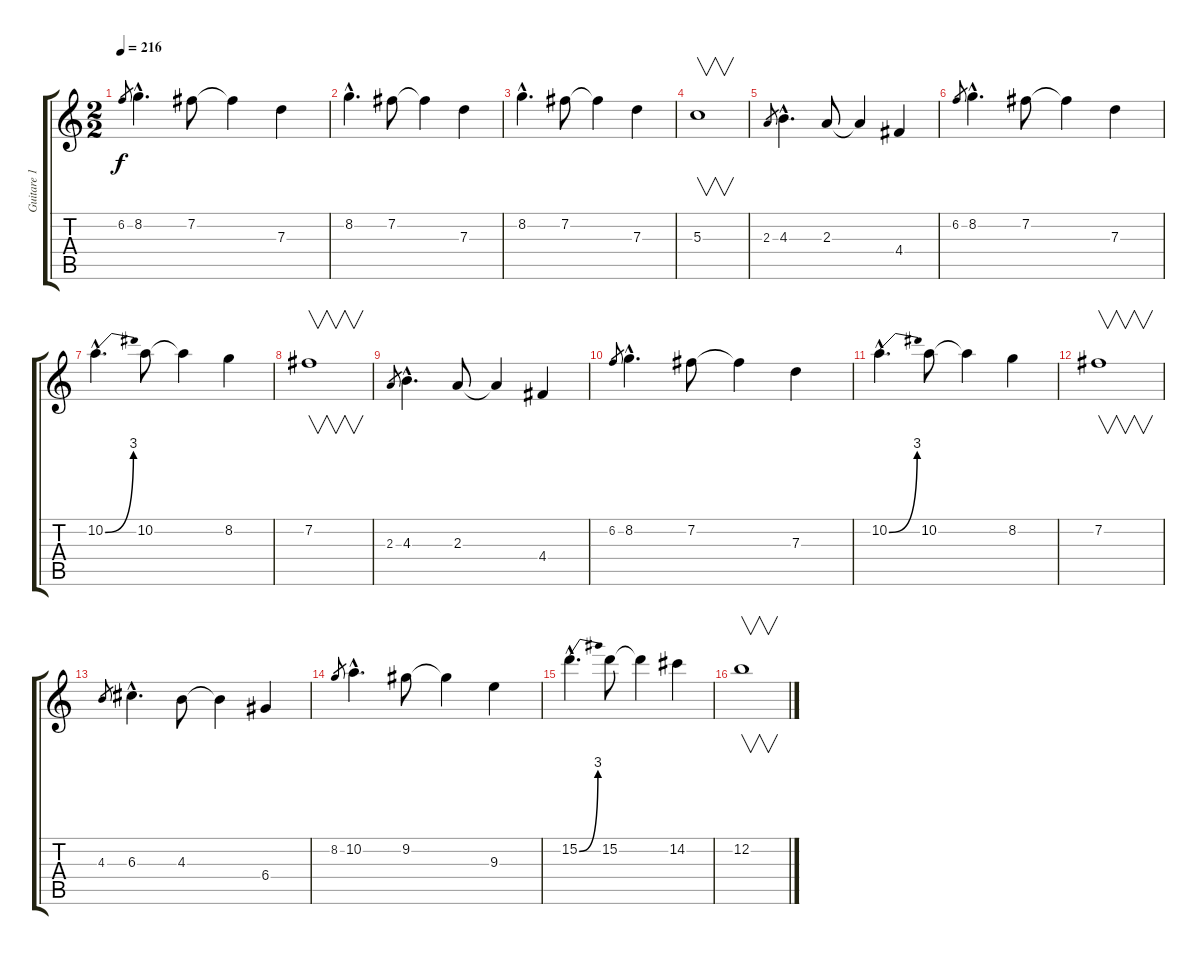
\track ("Guitare 1" "Guitare 1") {instrument distortionguitar}
\staff {score tabs}
\tuning (E4 B3 G3 D3 A2 E2) {hide}
\ts (2 2)
\tempo 216
\clef g2
\ks c
6.2.8{gr dy f} 8.2{hac}.4{d} 7.2.8 7.2{t}.4 7.3.4 |
8.2{hac}.4{d} 7.2.8 7.2{t}.4 7.3.4 |
8.2{hac}.4{d} 7.2.8 7.2{t}.4 7.3.4 |
5.3.1{v} |
2.3.8{gr} 4.3{hac}.4{d} 2.3.8 2.3{t}.4 4.4.4 |
6.2.8{gr} 8.2{hac}.4{d} 7.2.8 7.2{t}.4 7.3.4 |
10.2{be (bend 0 0 60 12) hac}.4{d} 10.2.8 10.2{t}.4 8.2.4 |
7.2.1{v} |
2.3.8{gr} 4.3{hac}.4{d} 2.3.8 2.3{t}.4 4.4.4 |
6.2.8{gr} 8.2{hac}.4{d} 7.2.8 7.2{t}.4 7.3.4 |
10.2{be (bend 0 0 60 12) hac}.4{d} 10.2.8 10.2{t}.4 8.2.4 |
7.2.1{v} |
4.3.8{gr} 6.3{hac}.4{d} 4.3.8 4.3{t}.4 6.4.4 |
8.2.8{gr} 10.2{hac}.4{d} 9.2.8 9.2{t}.4 9.3.4 |
15.2{be (bend 0 0 60 12) hac}.4{d} 15.2.8 15.2{t}.4 14.2.4 |
12.2.1{v}
